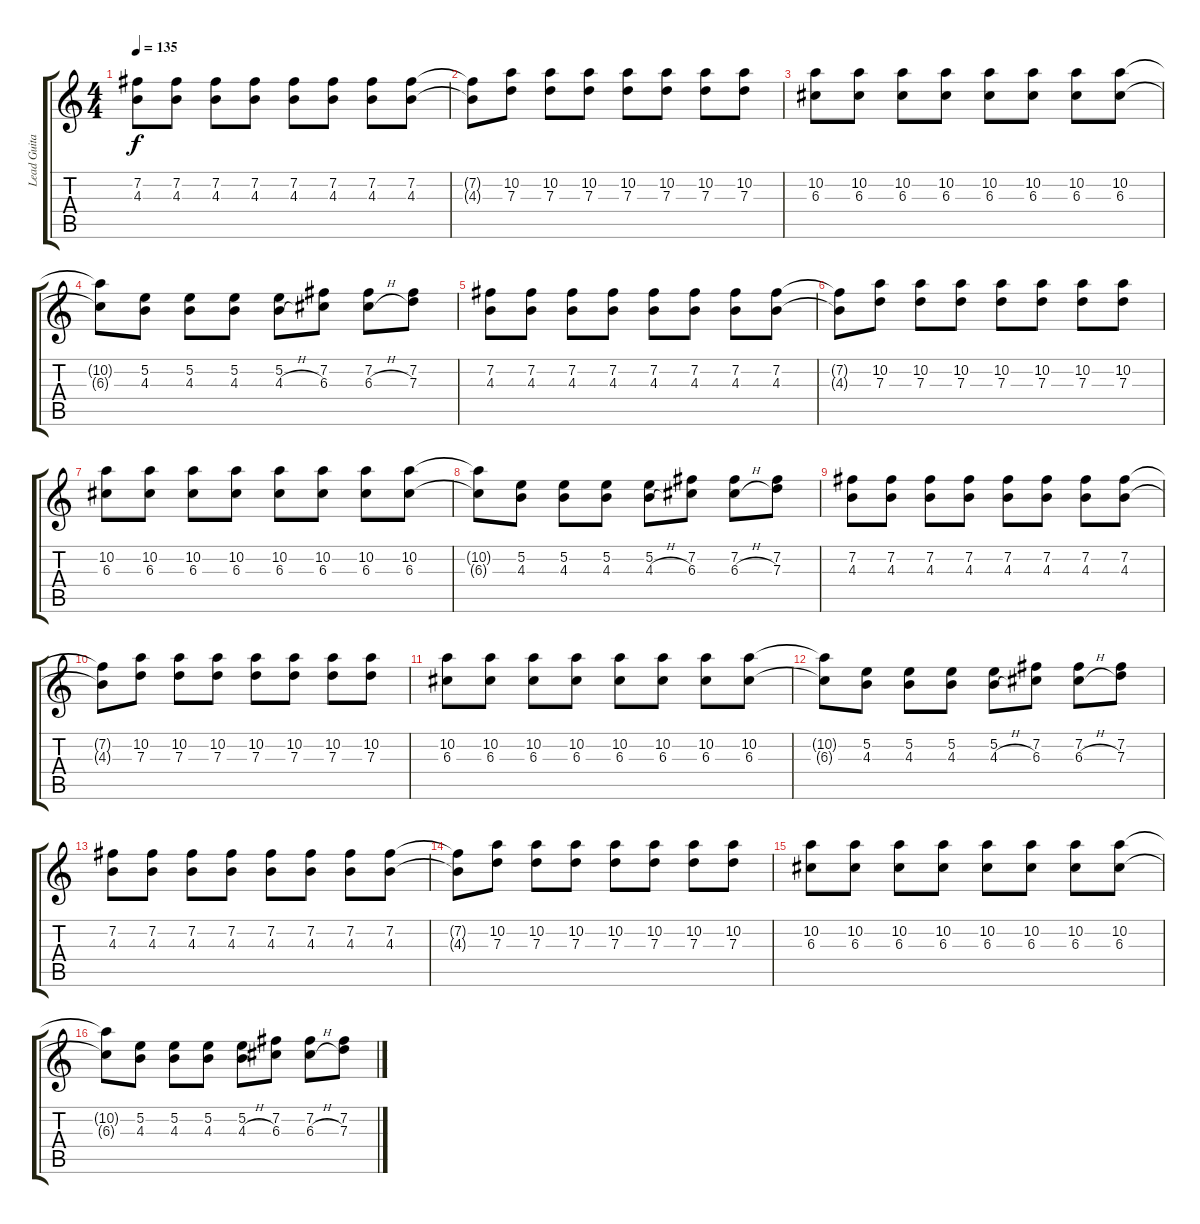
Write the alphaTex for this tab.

\track ("Lead Guitar" "Lead Guita") {instrument overdrivenguitar}
\staff {score tabs}
\tuning (E4 B3 G3 D3 A2 E2) {hide}
\ts (4 4)
\tempo 135
\clef g2
\ks c
(7.2 4.3).8{dy f volume 8} (7.2 4.3).8 (7.2 4.3).8 (7.2 4.3).8 (7.2 4.3).8 (7.2 4.3).8 (7.2 4.3).8 (7.2 4.3).8 |
(7.2{t} 4.3{t}).8 (10.2 7.3).8 (10.2 7.3).8 (10.2 7.3).8 (10.2 7.3).8 (10.2 7.3).8 (10.2 7.3).8 (10.2 7.3).8 |
(10.2 6.3).8 (10.2 6.3).8 (10.2 6.3).8 (10.2 6.3).8 (10.2 6.3).8 (10.2 6.3).8 (10.2 6.3).8 (10.2 6.3).8 |
(10.2{t} 6.3{t}).8 (5.2 4.3).8 (5.2 4.3).8 (5.2 4.3).8 (5.2 4.3{h}).8 (7.2 6.3).8 (7.2 6.3{h}).8 (7.2 7.3).8 |
(7.2 4.3).8{volume 6} (7.2 4.3).8 (7.2 4.3).8 (7.2 4.3).8 (7.2 4.3).8 (7.2 4.3).8 (7.2 4.3).8 (7.2 4.3).8 |
(7.2{t} 4.3{t}).8 (10.2 7.3).8 (10.2 7.3).8 (10.2 7.3).8 (10.2 7.3).8 (10.2 7.3).8 (10.2 7.3).8 (10.2 7.3).8 |
(10.2 6.3).8 (10.2 6.3).8 (10.2 6.3).8 (10.2 6.3).8 (10.2 6.3).8 (10.2 6.3).8 (10.2 6.3).8 (10.2 6.3).8 |
(10.2{t} 6.3{t}).8 (5.2 4.3).8 (5.2 4.3).8 (5.2 4.3).8 (5.2 4.3{h}).8 (7.2 6.3).8 (7.2 6.3{h}).8 (7.2 7.3).8 |
(7.2 4.3).8{volume 4} (7.2 4.3).8 (7.2 4.3).8 (7.2 4.3).8 (7.2 4.3).8 (7.2 4.3).8 (7.2 4.3).8 (7.2 4.3).8 |
(7.2{t} 4.3{t}).8 (10.2 7.3).8 (10.2 7.3).8 (10.2 7.3).8 (10.2 7.3).8 (10.2 7.3).8 (10.2 7.3).8 (10.2 7.3).8 |
(10.2 6.3).8 (10.2 6.3).8 (10.2 6.3).8 (10.2 6.3).8 (10.2 6.3).8 (10.2 6.3).8 (10.2 6.3).8 (10.2 6.3).8 |
(10.2{t} 6.3{t}).8 (5.2 4.3).8 (5.2 4.3).8 (5.2 4.3).8 (5.2 4.3{h}).8 (7.2 6.3).8 (7.2 6.3{h}).8 (7.2 7.3).8 |
(7.2 4.3).8{volume 4} (7.2 4.3).8{volume 2} (7.2 4.3).8 (7.2 4.3).8 (7.2 4.3).8 (7.2 4.3).8 (7.2 4.3).8 (7.2 4.3).8 |
(7.2{t} 4.3{t}).8 (10.2 7.3).8 (10.2 7.3).8 (10.2 7.3).8 (10.2 7.3).8 (10.2 7.3).8 (10.2 7.3).8 (10.2 7.3).8{volume 0} |
(10.2 6.3).8 (10.2 6.3).8 (10.2 6.3).8 (10.2 6.3).8 (10.2 6.3).8 (10.2 6.3).8 (10.2 6.3).8 (10.2 6.3).8 |
(10.2{t} 6.3{t}).8 (5.2 4.3).8 (5.2 4.3).8 (5.2 4.3).8 (5.2 4.3{h}).8 (7.2 6.3).8 (7.2 6.3{h}).8 (7.2 7.3).8
